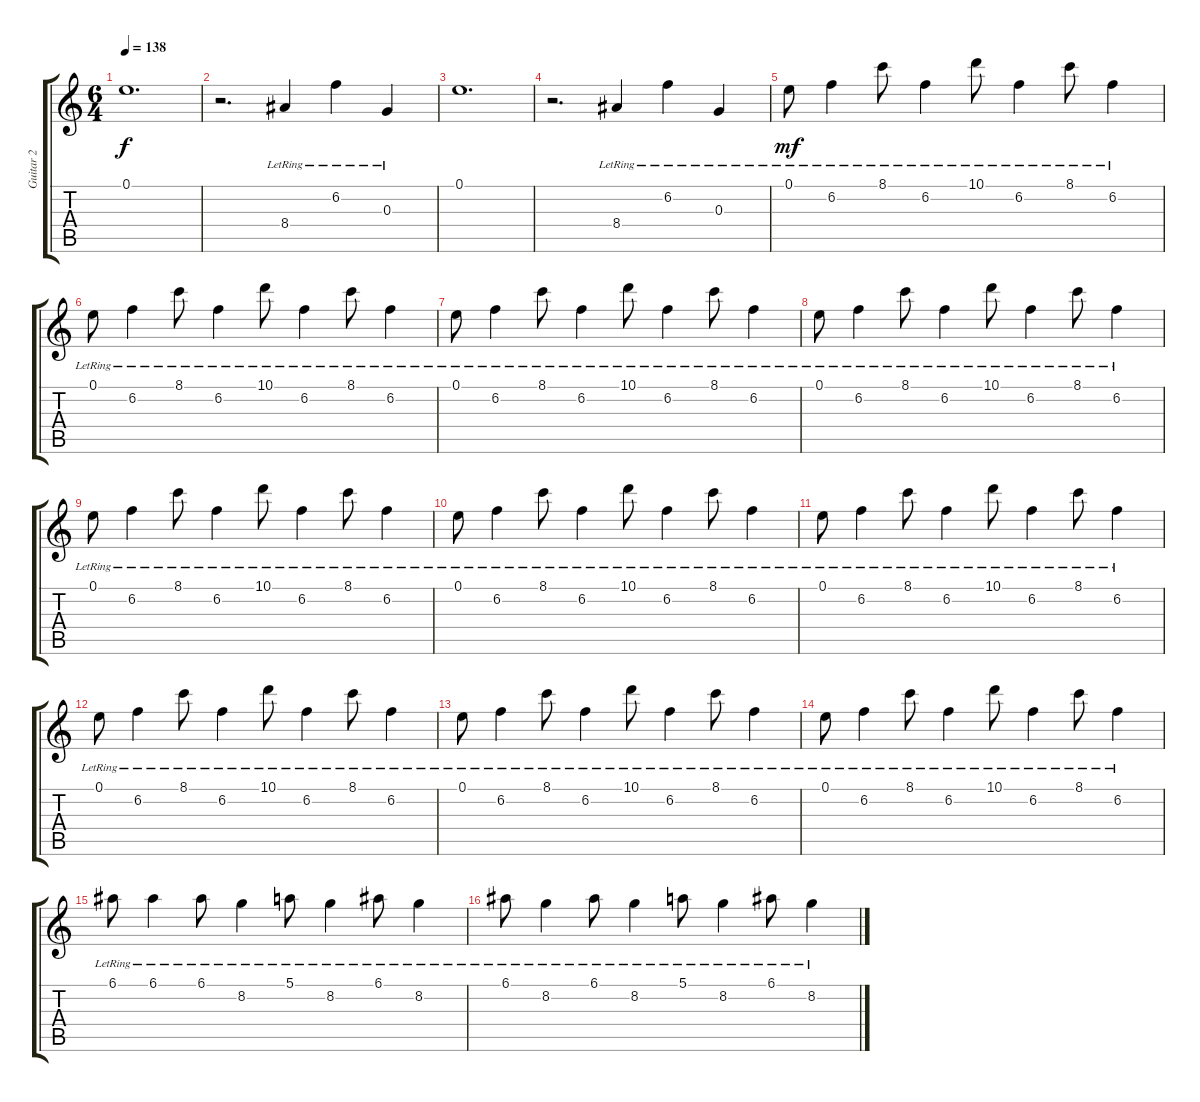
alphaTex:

\track ("Guitar 2" "Guitar 2") {instrument electricguitarclean}
\staff {score tabs}
\tuning (E4 B3 G3 D3 A2 E2) {hide}
\ts (6 4)
\tempo 138
\clef g2
\ks c
0.1.1{d dy f} |
r.2{d} 8.4{lr}.4 6.2{lr}.4 0.3{lr}.4 |
0.1.1{d} |
r.2{d} 8.4{lr}.4 6.2{lr}.4 0.3{lr}.4 |
0.1{lr}.8{dy mf} 6.2{lr}.4 8.1{lr}.8 6.2{lr}.4 10.1{lr}.8 6.2{lr}.4 8.1{lr}.8 6.2{lr}.4 |
0.1{lr}.8 6.2{lr}.4 8.1{lr}.8 6.2{lr}.4 10.1{lr}.8 6.2{lr}.4 8.1{lr}.8 6.2{lr}.4 |
0.1{lr}.8 6.2{lr}.4 8.1{lr}.8 6.2{lr}.4 10.1{lr}.8 6.2{lr}.4 8.1{lr}.8 6.2{lr}.4 |
0.1{lr}.8 6.2{lr}.4 8.1{lr}.8 6.2{lr}.4 10.1{lr}.8 6.2{lr}.4 8.1{lr}.8 6.2{lr}.4 |
0.1{lr}.8 6.2{lr}.4 8.1{lr}.8 6.2{lr}.4 10.1{lr}.8 6.2{lr}.4 8.1{lr}.8 6.2{lr}.4 |
0.1{lr}.8 6.2{lr}.4 8.1{lr}.8 6.2{lr}.4 10.1{lr}.8 6.2{lr}.4 8.1{lr}.8 6.2{lr}.4 |
0.1{lr}.8 6.2{lr}.4 8.1{lr}.8 6.2{lr}.4 10.1{lr}.8 6.2{lr}.4 8.1{lr}.8 6.2{lr}.4 |
0.1{lr}.8 6.2{lr}.4 8.1{lr}.8 6.2{lr}.4 10.1{lr}.8 6.2{lr}.4 8.1{lr}.8 6.2{lr}.4 |
0.1{lr}.8 6.2{lr}.4 8.1{lr}.8 6.2{lr}.4 10.1{lr}.8 6.2{lr}.4 8.1{lr}.8 6.2{lr}.4 |
0.1{lr}.8 6.2{lr}.4 8.1{lr}.8 6.2{lr}.4 10.1{lr}.8 6.2{lr}.4 8.1{lr}.8 6.2{lr}.4 |
6.1{lr}.8 6.1{lr}.4 6.1{lr}.8 8.2{lr}.4 5.1{lr}.8 8.2{lr}.4 6.1{lr}.8 8.2{lr}.4 |
6.1{lr}.8 8.2{lr}.4 6.1{lr}.8 8.2{lr}.4 5.1{lr}.8 8.2{lr}.4 6.1{lr}.8 8.2{lr}.4
